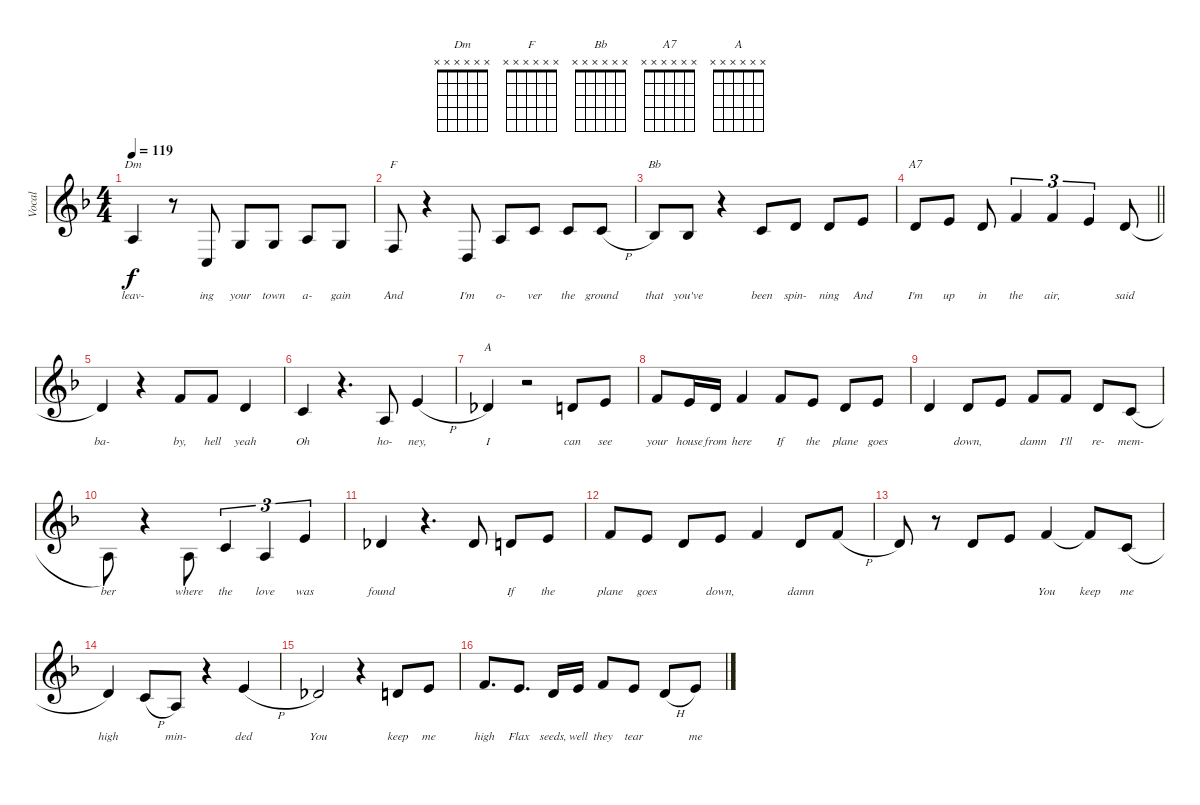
\track ("Vocal" "Vocal") {instrument synthbrass1}
\staff {score}
\tuning (Eb4 Bb3 Gb3 Db3 Ab2 D2) {hide}
\chord ("Dm" x x x x x x)
\chord ("F" x x x x x x)
\chord ("Bb" x x x x x x)
\chord ("A7" x x x x x x)
\chord ("A" x x x x x x)
\ts (4 4)
\tempo 119
\clef g2
\ks dminor
3.3.4{ch "Dm" lyrics (0 "leav-") lyrics (1 "") lyrics (2 "") lyrics (3 "") lyrics (4 "") dy f} r.8 4.5.8{lyrics (0 "ing") lyrics (1 "") lyrics (2 "") lyrics (3 "") lyrics (4 "")} 1.3.8{lyrics (0 "your") lyrics (1 "") lyrics (2 "") lyrics (3 "") lyrics (4 "")} 1.3.8{lyrics (0 "town") lyrics (1 "") lyrics (2 "") lyrics (3 "") lyrics (4 "")} 3.3.8{lyrics (0 "a-") lyrics (1 "") lyrics (2 "") lyrics (3 "") lyrics (4 "")} 1.3.8{lyrics (0 "gain") lyrics (1 "") lyrics (2 "") lyrics (3 "") lyrics (4 "")} |
4.4.8{ch "F" lyrics (0 "And") lyrics (1 "") lyrics (2 "") lyrics (3 "") lyrics (4 "")} r.4 1.4.8{lyrics (0 "I'm") lyrics (1 "") lyrics (2 "") lyrics (3 "") lyrics (4 "")} 3.3.8{lyrics (0 "o-") lyrics (1 "") lyrics (2 "") lyrics (3 "") lyrics (4 "")} 2.2.8{lyrics (0 "ver") lyrics (1 "") lyrics (2 "") lyrics (3 "") lyrics (4 "")} 2.2.8{lyrics (0 "the") lyrics (1 "") lyrics (2 "") lyrics (3 "") lyrics (4 "")} 6.3{h}.8{lyrics (0 "ground") lyrics (1 "") lyrics (2 "") lyrics (3 "") lyrics (4 "")} |
4.3.8{ch "Bb" lyrics (0 "that") lyrics (1 "") lyrics (2 "") lyrics (3 "") lyrics (4 "")} 4.3.8{lyrics (0 "you've") lyrics (1 "") lyrics (2 "") lyrics (3 "") lyrics (4 "")} r.4 2.2.8{lyrics (0 "been") lyrics (1 "") lyrics (2 "") lyrics (3 "") lyrics (4 "")} 4.2.8{lyrics (0 "spin-") lyrics (1 "") lyrics (2 "") lyrics (3 "") lyrics (4 "")} 4.2.8{lyrics (0 "ning") lyrics (1 "") lyrics (2 "") lyrics (3 "") lyrics (4 "")} 1.1.8{lyrics (0 "And") lyrics (1 "") lyrics (2 "") lyrics (3 "") lyrics (4 "")} |
\barLineRight lightlight
4.2.8{ch "A7" lyrics (0 "I'm") lyrics (1 "") lyrics (2 "") lyrics (3 "") lyrics (4 "")} 1.1.8{lyrics (0 "up") lyrics (1 "") lyrics (2 "") lyrics (3 "") lyrics (4 "")} 4.2.8{lyrics (0 "in") lyrics (1 "") lyrics (2 "") lyrics (3 "") lyrics (4 "")} 2.1.4{tu (3 2) lyrics (0 "the") lyrics (1 "") lyrics (2 "") lyrics (3 "") lyrics (4 "")} 2.1.4{tu (3 2) lyrics (0 "air,") lyrics (1 "") lyrics (2 "") lyrics (3 "") lyrics (4 "")} 1.1.4{tu (3 2) lyrics (0 "") lyrics (1 "") lyrics (2 "") lyrics (3 "") lyrics (4 "")} 4.2.8{lyrics (0 "said") lyrics (1 "") lyrics (2 "") lyrics (3 "") lyrics (4 "")} |
\section ("" "")
4.2{t}.4{lyrics (0 "ba-") lyrics (1 "") lyrics (2 "") lyrics (3 "") lyrics (4 "")} r.4 2.1.8{lyrics (0 "by,") lyrics (1 "") lyrics (2 "") lyrics (3 "") lyrics (4 "")} 2.1.8{lyrics (0 "hell") lyrics (1 "") lyrics (2 "") lyrics (3 "") lyrics (4 "")} 4.2.4{lyrics (0 "yeah") lyrics (1 "") lyrics (2 "") lyrics (3 "") lyrics (4 "")} |
2.2.4{lyrics (0 "Oh") lyrics (1 "") lyrics (2 "") lyrics (3 "") lyrics (4 "")} r.4{d} 3.3.8{lyrics (0 "ho-") lyrics (1 "") lyrics (2 "") lyrics (3 "") lyrics (4 "")} 6.2{h}.4{lyrics (0 "ney,") lyrics (1 "") lyrics (2 "") lyrics (3 "") lyrics (4 "")} |
3.2.4{ch "A" lyrics (0 "I") lyrics (1 "") lyrics (2 "") lyrics (3 "") lyrics (4 "")} r.2 4.2.8{lyrics (0 "can") lyrics (1 "") lyrics (2 "") lyrics (3 "") lyrics (4 "")} 6.2.8{lyrics (0 "see") lyrics (1 "") lyrics (2 "") lyrics (3 "") lyrics (4 "")} |
7.2.8{lyrics (0 "your") lyrics (1 "") lyrics (2 "") lyrics (3 "") lyrics (4 "")} 6.2.16{lyrics (0 "house") lyrics (1 "") lyrics (2 "") lyrics (3 "") lyrics (4 "")} 4.2.16{lyrics (0 "from") lyrics (1 "") lyrics (2 "") lyrics (3 "") lyrics (4 "")} 7.2.4{lyrics (0 "here") lyrics (1 "") lyrics (2 "") lyrics (3 "") lyrics (4 "")} 7.2.8{lyrics (0 "If") lyrics (1 "") lyrics (2 "") lyrics (3 "") lyrics (4 "")} 6.2.8{lyrics (0 "the") lyrics (1 "") lyrics (2 "") lyrics (3 "") lyrics (4 "")} 4.2.8{lyrics (0 "plane") lyrics (1 "") lyrics (2 "") lyrics (3 "") lyrics (4 "")} 6.2.8{lyrics (0 "goes") lyrics (1 "") lyrics (2 "") lyrics (3 "") lyrics (4 "")} |
4.2.4{lyrics (0 "") lyrics (1 "") lyrics (2 "") lyrics (3 "") lyrics (4 "")} 4.2.8{lyrics (0 "down,") lyrics (1 "") lyrics (2 "") lyrics (3 "") lyrics (4 "")} 6.2.8{lyrics (0 "") lyrics (1 "") lyrics (2 "") lyrics (3 "") lyrics (4 "")} 7.2.8{lyrics (0 "damn") lyrics (1 "") lyrics (2 "") lyrics (3 "") lyrics (4 "")} 7.2.8{lyrics (0 "I'll") lyrics (1 "") lyrics (2 "") lyrics (3 "") lyrics (4 "")} 4.2.8{lyrics (0 "re-") lyrics (1 "") lyrics (2 "") lyrics (3 "") lyrics (4 "")} 6.3{h}.8{lyrics (0 "mem-") lyrics (1 "") lyrics (2 "") lyrics (3 "") lyrics (4 "")} |
3.3.8{lyrics (0 "ber") lyrics (1 "") lyrics (2 "") lyrics (3 "") lyrics (4 "") beam Down} r.4 3.3.8{lyrics (0 "where") lyrics (1 "") lyrics (2 "") lyrics (3 "") lyrics (4 "") beam Down} 2.2.4{tu (3 2) lyrics (0 "the") lyrics (1 "") lyrics (2 "") lyrics (3 "") lyrics (4 "")} 3.3.4{tu (3 2) lyrics (0 "love") lyrics (1 "") lyrics (2 "") lyrics (3 "") lyrics (4 "")} 6.2.4{tu (3 2) lyrics (0 "was") lyrics (1 "") lyrics (2 "") lyrics (3 "") lyrics (4 "")} |
3.2.4{lyrics (0 "found") lyrics (1 "") lyrics (2 "") lyrics (3 "") lyrics (4 "")} r.4{d} 3.2.8{lyrics (0 "") lyrics (1 "") lyrics (2 "") lyrics (3 "") lyrics (4 "")} 4.2.8{lyrics (0 "If") lyrics (1 "") lyrics (2 "") lyrics (3 "") lyrics (4 "")} 6.2.8{lyrics (0 "the") lyrics (1 "") lyrics (2 "") lyrics (3 "") lyrics (4 "")} |
7.2.8{lyrics (0 "plane") lyrics (1 "") lyrics (2 "") lyrics (3 "") lyrics (4 "")} 6.2.8{lyrics (0 "goes") lyrics (1 "") lyrics (2 "") lyrics (3 "") lyrics (4 "")} 4.2.8{lyrics (0 "") lyrics (1 "") lyrics (2 "") lyrics (3 "") lyrics (4 "")} 6.2.8{lyrics (0 "down,") lyrics (1 "") lyrics (2 "") lyrics (3 "") lyrics (4 "")} 7.2.4{lyrics (0 "") lyrics (1 "") lyrics (2 "") lyrics (3 "") lyrics (4 "")} 4.2.8{lyrics (0 "damn") lyrics (1 "") lyrics (2 "") lyrics (3 "") lyrics (4 "")} 7.2{h}.8{lyrics (0 "") lyrics (1 "") lyrics (2 "") lyrics (3 "") lyrics (4 "")} |
4.2.8{lyrics (0 "") lyrics (1 "") lyrics (2 "") lyrics (3 "") lyrics (4 "")} r.8 4.2.8{lyrics (0 "") lyrics (1 "") lyrics (2 "") lyrics (3 "") lyrics (4 "")} 6.2.8{lyrics (0 "") lyrics (1 "") lyrics (2 "") lyrics (3 "") lyrics (4 "")} 7.2.4{lyrics (0 "You") lyrics (1 "") lyrics (2 "") lyrics (3 "") lyrics (4 "")} 7.2{t}.8{lyrics (0 "keep") lyrics (1 "") lyrics (2 "") lyrics (3 "") lyrics (4 "")} 2.2{h}.8{lyrics (0 "me") lyrics (1 "") lyrics (2 "") lyrics (3 "") lyrics (4 "")} |
4.2.4{lyrics (0 "high") lyrics (1 "") lyrics (2 "") lyrics (3 "") lyrics (4 "")} 6.3{h}.8{lyrics (0 "") lyrics (1 "") lyrics (2 "") lyrics (3 "") lyrics (4 "")} 3.3.8{lyrics (0 "min-") lyrics (1 "") lyrics (2 "") lyrics (3 "") lyrics (4 "")} r.4 6.2{h}.4{lyrics (0 "ded") lyrics (1 "") lyrics (2 "") lyrics (3 "") lyrics (4 "")} |
3.2.2{lyrics (0 "You") lyrics (1 "") lyrics (2 "") lyrics (3 "") lyrics (4 "")} r.4 4.2.8{lyrics (0 "keep") lyrics (1 "") lyrics (2 "") lyrics (3 "") lyrics (4 "")} 6.2.8{lyrics (0 "me") lyrics (1 "") lyrics (2 "") lyrics (3 "") lyrics (4 "")} |
7.2.8{d lyrics (0 "high") lyrics (1 "") lyrics (2 "") lyrics (3 "") lyrics (4 "")} 6.2.8{d lyrics (0 "Flax") lyrics (1 "") lyrics (2 "") lyrics (3 "") lyrics (4 "")} 4.2.16{lyrics (0 "seeds,") lyrics (1 "") lyrics (2 "") lyrics (3 "") lyrics (4 "")} 6.2.16{lyrics (0 "well") lyrics (1 "") lyrics (2 "") lyrics (3 "") lyrics (4 "")} 7.2.8{lyrics (0 "they") lyrics (1 "") lyrics (2 "") lyrics (3 "") lyrics (4 "")} 6.2.8{lyrics (0 "tear") lyrics (1 "") lyrics (2 "") lyrics (3 "") lyrics (4 "")} 4.2{h}.8{lyrics (0 "") lyrics (1 "") lyrics (2 "") lyrics (3 "") lyrics (4 "")} 6.2{h}.8{lyrics (0 "me") lyrics (1 "") lyrics (2 "") lyrics (3 "") lyrics (4 "")}
